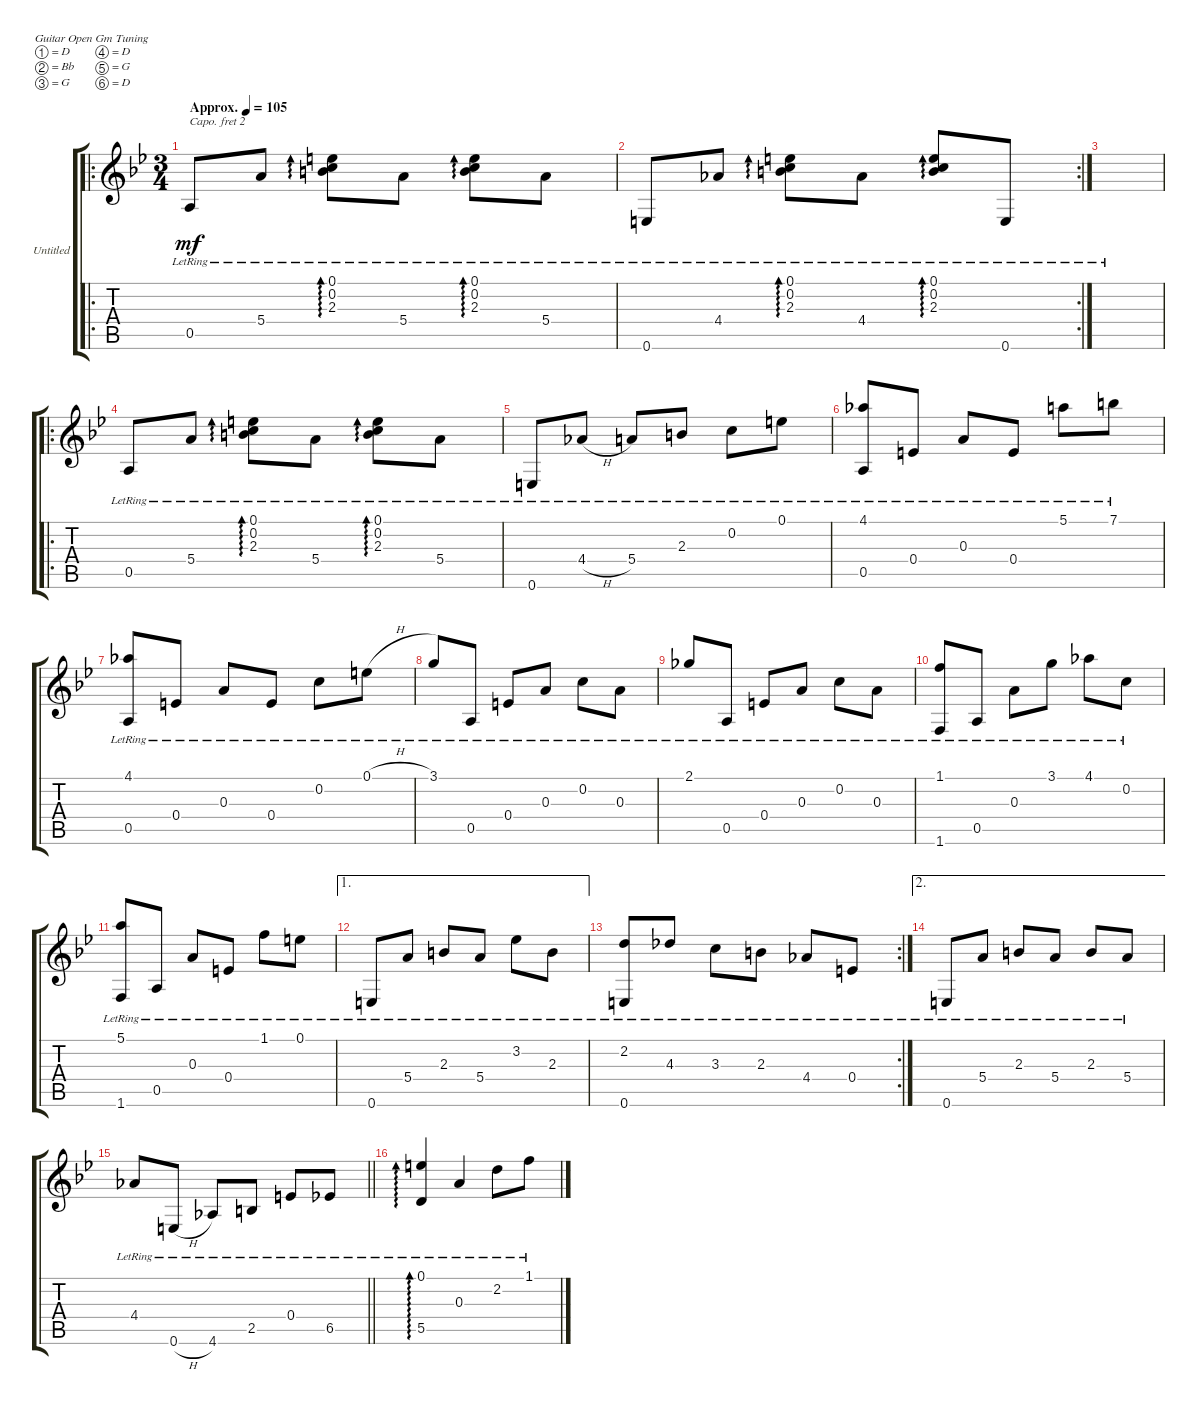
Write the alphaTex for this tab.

\bracketExtendMode groupsimilarinstruments
\firstSystemTrackNameOrientation horizontal
\otherSystemsTrackNameOrientation horizontal
\track ("Untitled" "Untitled") {instrument acousticguitarsteel}
\staff {score tabs}
\capo 2
\tuning (D4 Bb3 G3 D3 G2 D2)
\ro
\ts (3 4)
\tempo (105 "Approx.")
\clef g2
\ks gminor
0.5{lr}.8{dy mf instrument acousticguitarsteel} 5.4{lr}.8 (0.1{lr} 0.2{lr} 2.3{lr}).8{ad 0} 5.4{lr}.8 (0.1{lr} 0.2{lr} 2.3{lr}).8{ad 0} 5.4{lr}.8 |
\rc 2
0.6{lr}.8 4.4{lr}.8 (0.1{lr} 0.2{lr} 2.3{lr}).8{ad 0} 4.4{lr}.8 (0.1{lr} 0.2{lr} 2.3{lr}).8{ad 0} 0.6{lr}.8 |
|
\ro
0.5{lr}.8 5.4{lr}.8 (0.1{lr} 0.2{lr} 2.3{lr}).8{ad 0} 5.4{lr}.8 (0.1{lr} 0.2{lr} 2.3{lr}).8{ad 0} 5.4{lr}.8 |
0.6{lr}.8 4.4{h lr}.8 5.4{lr}.8 2.3{lr}.8 0.2{lr}.8 0.1{lr}.8 |
(4.1{lr} 0.5{lr}).8 0.4{lr}.8 0.3{lr}.8 0.4{lr}.8 5.1{lr}.8 7.1{lr}.8 |
(4.1{lr} 0.5{lr}).8 0.4{lr}.8 0.3{lr}.8 0.4{lr}.8 0.2{lr}.8 0.1{h lr}.8 |
3.1{lr}.8 0.5{lr}.8 0.4{lr}.8 0.3{lr}.8 0.2{lr}.8 0.3{lr}.8 |
2.1{lr}.8 0.5{lr}.8 0.4{lr}.8 0.3{lr}.8 0.2{lr}.8 0.3{lr}.8 |
(1.1{lr} 1.6{lr}).8 0.5{lr}.8 0.3{lr}.8 3.1{lr}.8 4.1{lr}.8 0.2{lr}.8 |
(5.1{lr} 1.6{lr}).8 0.5{lr}.8 0.3{lr}.8 0.4{lr}.8 1.1{lr}.8 0.1{lr}.8 |
\ae 1
0.6{lr}.8 5.4{lr}.8 2.3{lr}.8 5.4{lr}.8 3.2{lr}.8 2.3{lr}.8 |
\rc 2
(2.2{lr} 0.6{lr}).8 4.3{lr}.8 3.3{lr}.8 2.3{lr}.8 4.4{lr}.8 0.4{lr}.8 |
\ae 2
0.6{lr}.8 5.4{lr}.8 2.3{lr}.8 5.4{lr}.8 2.3{lr}.8 5.4{lr}.8 |
\barLineRight lightlight
4.4{lr}.8 0.6{h lr}.8 4.6{lr}.8 2.5{lr}.8 0.4{lr}.8 6.5{lr}.8 |
(0.1{lr} 5.5{lr}).4{ad 0} 0.3{lr}.4 2.2{lr}.8 1.1{lr}.8
